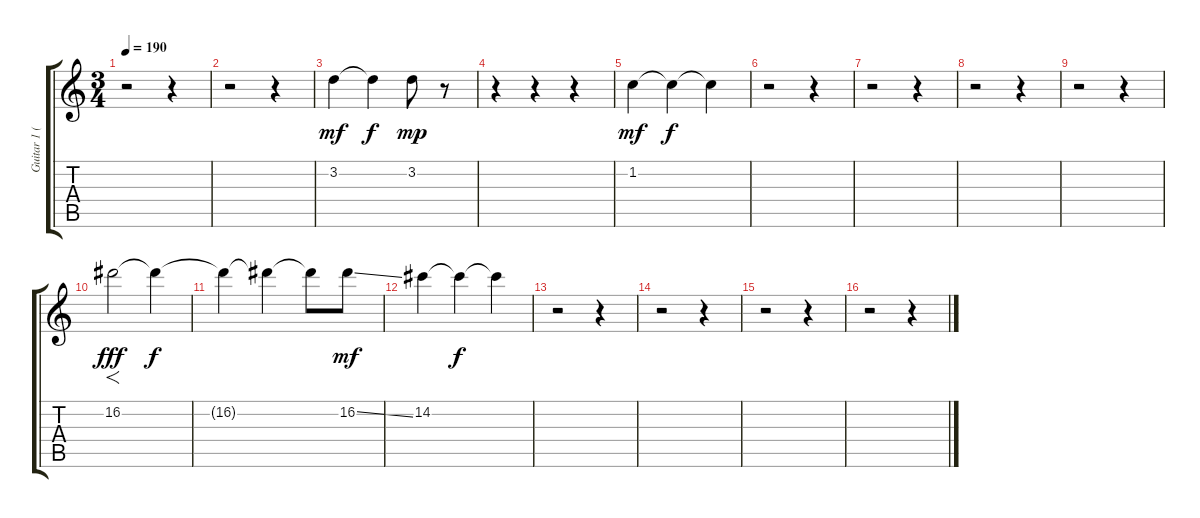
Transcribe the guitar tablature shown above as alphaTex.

\track ("Guitar 1 (Disto)" "Guitar 1 (") {instrument distortionguitar}
\staff {score tabs}
\tuning (E4 B3 G3 D3 A2 E2) {hide}
\ts (3 4)
\tempo 190
\clef g2
\ks c
r.2{dy mf} r.4 |
r.2 r.4 |
3.2.4 3.2{t}.4{dy f} 3.2.8{dy mp} r.8 |
r.4 r.4 r.4 |
1.2.4{dy mf} 1.2{t}.4{dy f} 1.2{t}.4 |
r.2 r.4 |
r.2 r.4 |
r.2 r.4 |
r.2 r.4 |
16.2.2{f dy fff} 16.2{t}.4{dy f} |
16.2{t}.4 16.2{t}.4 16.2{t}.8 16.2{ss}.8{dy mf} |
14.2.4 14.2{t}.4{dy f} 14.2{t}.4 |
r.2 r.4 |
r.2 r.4 |
r.2 r.4 |
r.2 r.4
